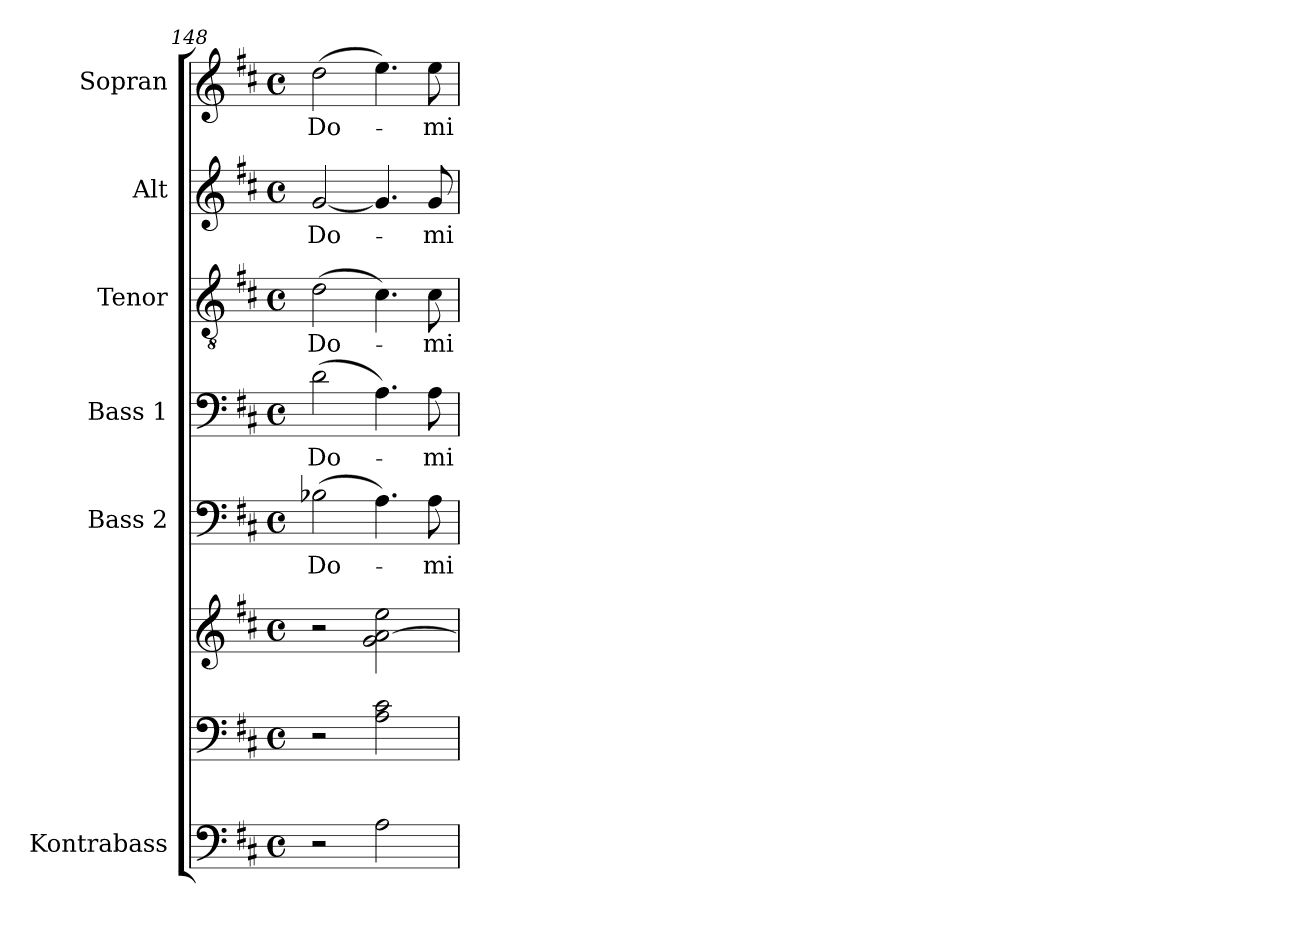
**kern	**kern	**kern	**kern	**text	**kern	**text	**kern	**text	**kern	**text	**kern	**text
*part7	*part6	*part6	*part5	*part5	*part4	*part4	*part3	*part3	*part2	*part2	*part1	*part1
*staff8	*staff7	*staff6	*staff5	*staff5	*staff4	*staff4	*staff3	*staff3	*staff2	*staff2	*staff1	*staff1
*I"Kontrabass	*	*	*I"Bass 2	*	*I"Bass 1	*	*I"Tenor	*	*I"Alt	*	*I"Sopran	*
*I'Kb.	*	*	*I'B. 2	*	*I'B. 1	*	*I'T.	*	*I'A.	*	*I'S.	*
*clefF4	*clefF4	*clefG2	*clefF4	*	*clefF4	*	*clefGv2	*	*clefG2	*	*clefG2	*
*ITrd7c12	*	*	*	*	*	*	*	*	*	*	*	*
*k[f#c#]	*k[f#c#]	*k[f#c#]	*k[f#c#]	*	*k[f#c#]	*	*k[f#c#]	*	*k[f#c#]	*	*k[f#c#]	*
*D:	*D:	*D:	*D:	*	*D:	*	*D:	*	*D:	*	*D:	*
*M4/4	*M4/4	*M4/4	*M4/4	*	*M4/4	*	*M4/4	*	*M4/4	*	*M4/4	*
*met(c)	*met(c)	*met(c)	*met(c)	*	*met(c)	*	*met(c)	*	*met(c)	*	*met(c)	*
=148	=148	=148	=148	=148	=148	=148	=148	=148	=148	=148	=148	=148
!	!	!	!	!LO:LY:b	!	!LO:LY:b	!	!LO:LY:b	!	!LO:LY:b	!	!LO:LY:b
2r	2r	2r	(>2B-X\	Do-	(>2d\	Do-	(>2d\	Do-	[2g/	Do-	(>2dd\	Do-
2AA\	2A\ 2c#\	2g\ [2a\ 2ee\	4.A\)	.	4.A\)	.	4.c#\)	.	4.g/]	.	4.ee\)	.
!	!	!	!	!LO:LY:b	!	!LO:LY:b	!	!LO:LY:b	!	!LO:LY:b	!	!LO:LY:b
.	.	.	8A\	-mi-	8A\	-mi-	8c#\	-mi-	8g/	-mi-	8ee\	-mi-
=	=	=	=	=	=	=	=	=	=	=	=	=
*-	*-	*-	*-	*-	*-	*-	*-	*-	*-	*-	*-	*-
